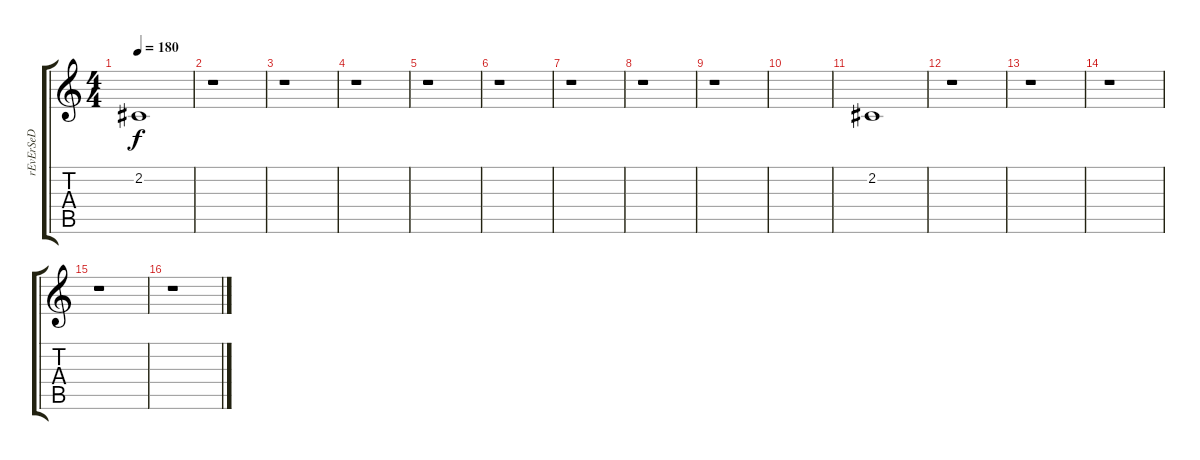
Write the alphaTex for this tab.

\track ("rEvErSeD" "rEvErSeD") {instrument reversecymbal}
\staff {score tabs}
\tuning (E4 B3 G3 D3 A2 E2) {hide}
\ts (4 4)
\tempo 180
\clef g2
\ks c
2.2.1{dy f} |
r.1 |
r.1 |
r.1 |
r.1 |
r.1 |
r.1 |
r.1 |
r.1 |
|
2.2.1 |
r.1 |
r.1 |
r.1 |
r.1 |
r.1
